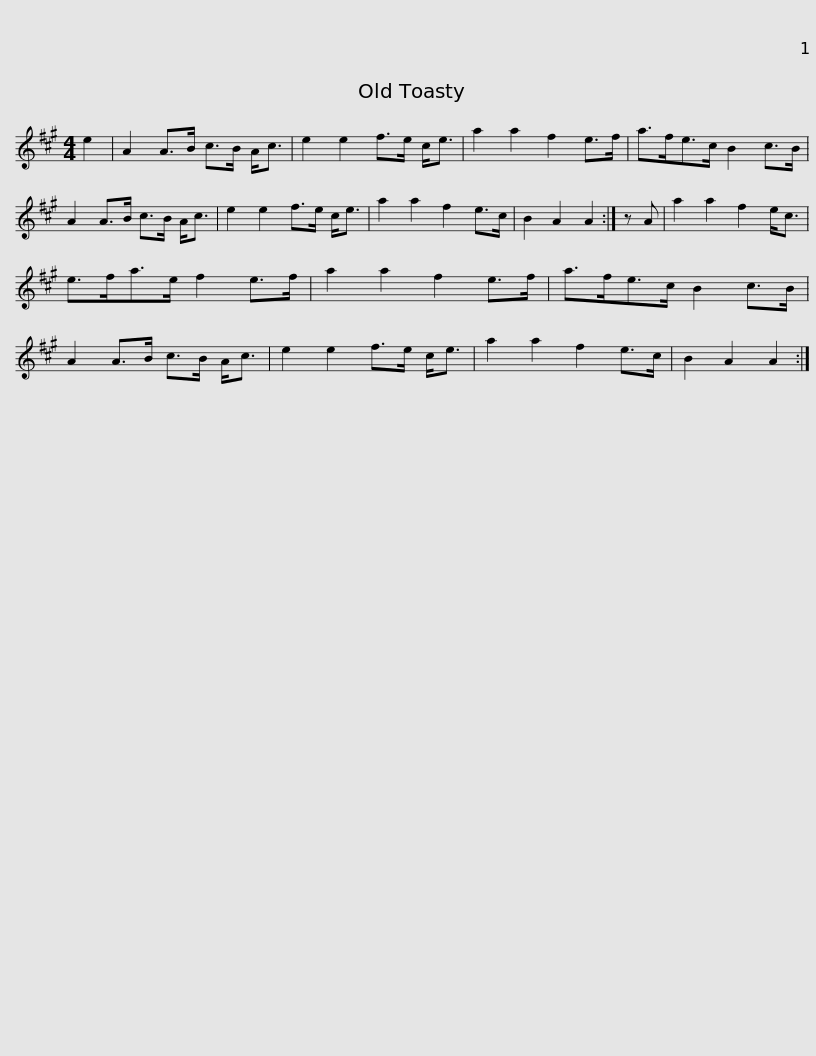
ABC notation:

X:1
L:1/8
M:4/4
I:linebreak $
K:A
V:1 treble
V:1
 e2 | A2 A>B c>B A<c | e2 e2 f>e c<e | a2 a2 f2 e>f | a>fe>c B2 c>B | %5
 A2 A>B c>B A<c |$ e2 e2 f>e c<e | a2 a2 f2 e>c | B2 A2 A2 :| z A | %10
 a2 a2 f2 e<c | e>fa>e f2 e>f | a2 a2 f2 e>f |$ a>fe>c B2 c>B | A2 A>B c>B A<c | %15
 e2 e2 f>e c<e | a2 a2 f2 e>c | B2 A2 A2 :| %18
